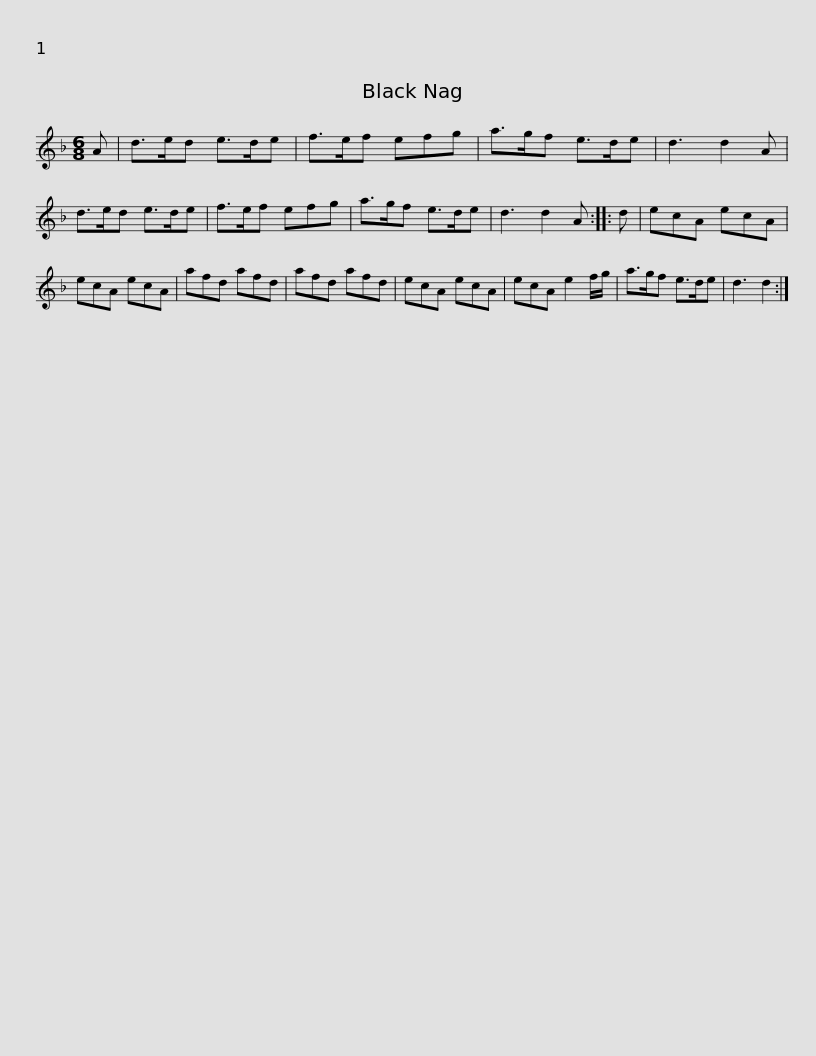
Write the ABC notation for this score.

X:1
L:1/8
M:6/8
I:linebreak $
K:Dmin
V:1 treble
V:1
 A | d>ed e>de | f>ef efg | a>gf e>de | d3 d2 A | %5
 d>ed e>de | f>ef efg |$ a>gf e>de | d3 d2 A :: d | %10
 ecA ecA | ecA ecA | afd afd | afd afd | ecA ecA |$ %15
 ecA e2 f/g/ | a>gf e>de | d3 d2 :| %18
